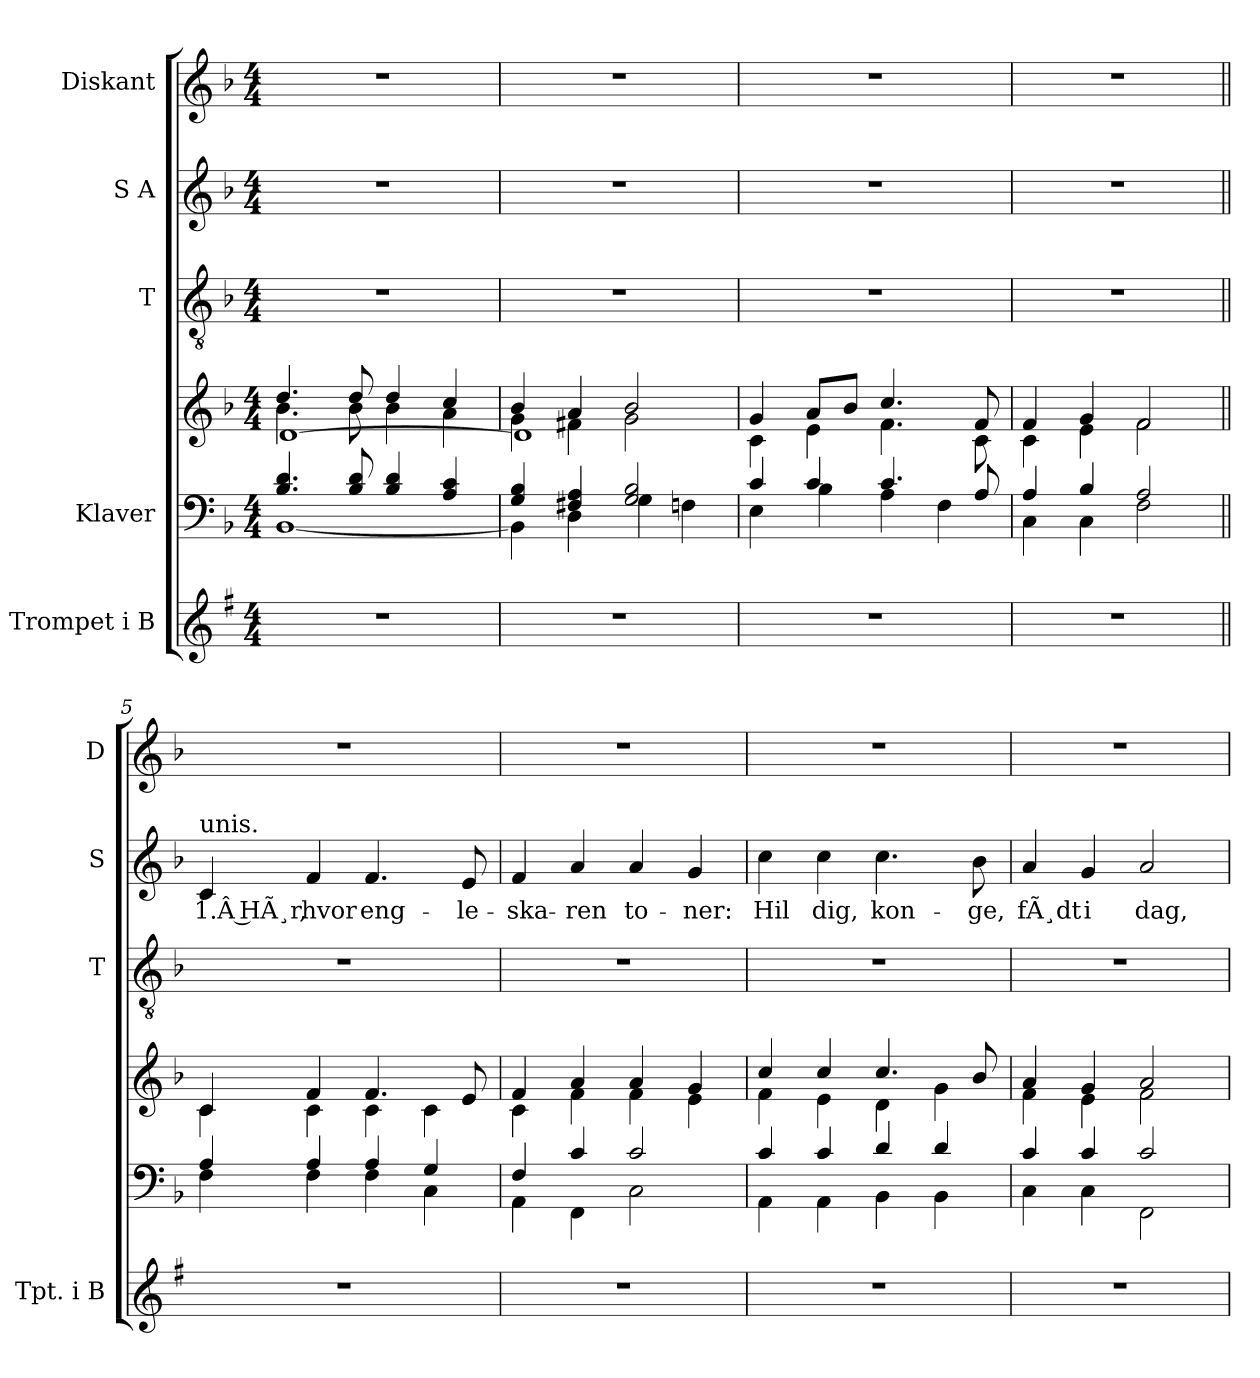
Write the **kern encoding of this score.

**kern	**kern	**kern	**kern	**kern	**text	**kern
*part5	*part4	*part4	*part3	*part2	*part2	*part1
*staff6	*staff5	*staff4	*staff3	*staff2	*staff2	*staff1
*I"Trompet  i B	*I"Klaver	*	*I"T	*I"S A	*	*I"Diskant
*I'Tpt. i B	*	*	*I'T	*I'S	*	*I'D
*clefG2	*clefF4	*clefG2	*clefGv2	*clefG2	*	*clefG2
*ITrd1c2	*	*	*	*	*	*
*k[b-]	*k[b-]	*k[b-]	*k[b-]	*k[b-]	*	*k[b-]
*M4/4	*M4/4	*M4/4	*M4/4	*M4/4	*	*M4/4
*MM100	*MM100	*MM100	*MM100	*MM100	*	*MM100
=1	=1	=1	=1	=1	=1	=1
*	*^	*^	*	*	*	*
*	*	*	*	*^	*	*	*	*
1r	4.B-/ 4.d/	[1BB-	4.dd/	4.b-\	[<1d	1r	1r	.	1r
.	8B-/ 8d/	.	8dd/	8b-\	.	.	.	.	.
.	4B-/ 4d/	.	4dd/	4b-\	.	.	.	.	.
.	4A/ 4c/	.	4cc/	4a\	.	.	.	.	.
=2	=2	=2	=2	=2	=2	=2	=2	=2	=2
1r	4G/ 4B-/	4BB-\]	4b-/	4g\	1d]	1r	1r	.	1r
.	4F#X/ 4A/	4D\	4a/	4f#X\	.	.	.	.	.
.	2G/ 2B-/	4G\	2b-/	2g\	.	.	.	.	.
.	.	4Fn\	.	.	.	.	.	.	.
*	*	*	*	*v	*v	*	*	*	*
=3	=3	=3	=3	=3	=3	=3	=3	=3
1r	4c/	4E\	4g/	4c\	1r	1r	.	1r
.	4c/	4B-\	8a/L	4e\	.	.	.	.
.	.	.	8b-/J	.	.	.	.	.
.	4.c/	4A\	4.cc/	4.f\	.	.	.	.
.	.	4F\	.	.	.	.	.	.
.	8A/	.	8f/	8c\	.	.	.	.
=4	=4	=4	=4	=4	=4	=4	=4	=4
1r	4A/	4C\	4f/	4c\	1r	1r	.	1r
.	4B-/	4C\	4g/	4e\	.	.	.	.
.	2A/	2F\	2f/	2f\	.	.	.	.
!!LO:PB:g=z
=5||	=5||	=5||	=5||	=5||	=5||	=5||	=5||	=5||
!	!	!	!	!	!	!LO:TX:a:t=unis.	!	!
!	!	!	!	!	!	!	!LO:LY:b	!
1r	4A/	4F\	4c/	4c\	1r	4c/	1.Â HÃ¸r,	1r
!	!	!	!	!	!	!	!LO:LY:b	!
.	4A/	4F\	4f/	4c\	.	4f/	hvor	.
!	!	!	!	!	!	!	!LO:LY:b	!
.	4A/	4F\	4.f/	4c\	.	4.f/	eng-	.
.	4G/	4C\	.	4c\	.	.	.	.
!	!	!	!	!	!	!	!LO:LY:b	!
.	.	.	8e/	.	.	8e/	-le-	.
=6	=6	=6	=6	=6	=6	=6	=6	=6
!	!	!	!	!	!	!	!LO:LY:b	!
1r	4F/	4AA\	4f/	4c\	1r	4f/	-ska-	1r
!	!	!	!	!	!	!	!LO:LY:b	!
.	4c/	4FF\	4a/	4f\	.	4a/	-ren	.
!	!	!	!	!	!	!	!LO:LY:b	!
.	2c/	2C\	4a/	4f\	.	4a/	to-	.
!	!	!	!	!	!	!	!LO:LY:b	!
.	.	.	4g/	4e\	.	4g/	-ner:	.
=7	=7	=7	=7	=7	=7	=7	=7	=7
!	!	!	!	!	!	!	!LO:LY:b	!
1r	4c/	4AA\	4cc/	4f\	1r	4cc\	Hil	1r
!	!	!	!	!	!	!	!LO:LY:b	!
.	4c/	4AA\	4cc/	4e\	.	4cc\	dig,	.
!	!	!	!	!	!	!	!LO:LY:b	!
.	4d/	4BB-\	4.cc/	4d\	.	4.cc\	kon-	.
.	4d/	4BB-\	.	4g\	.	.	.	.
!	!	!	!	!	!	!	!LO:LY:b	!
.	.	.	8b-/	.	.	8b-\	-ge,	.
=8	=8	=8	=8	=8	=8	=8	=8	=8
!	!	!	!	!	!	!	!LO:LY:b	!
1r	4c/	4C\	4a/	4f\	1r	4a/	fÃ¸dt	1r
!	!	!	!	!	!	!	!LO:LY:b	!
.	4c/	4C\	4g/	4e\	.	4g/	i	.
!	!	!	!	!	!	!	!LO:LY:b	!
.	2c/	2FF\	2a/	2f\	.	2a/	dag,	.
*	*v	*v	*	*	*	*	*	*
*	*	*v	*v	*	*	*	*
=	=	=	=	=	=	=
*-	*-	*-	*-	*-	*-	*-
